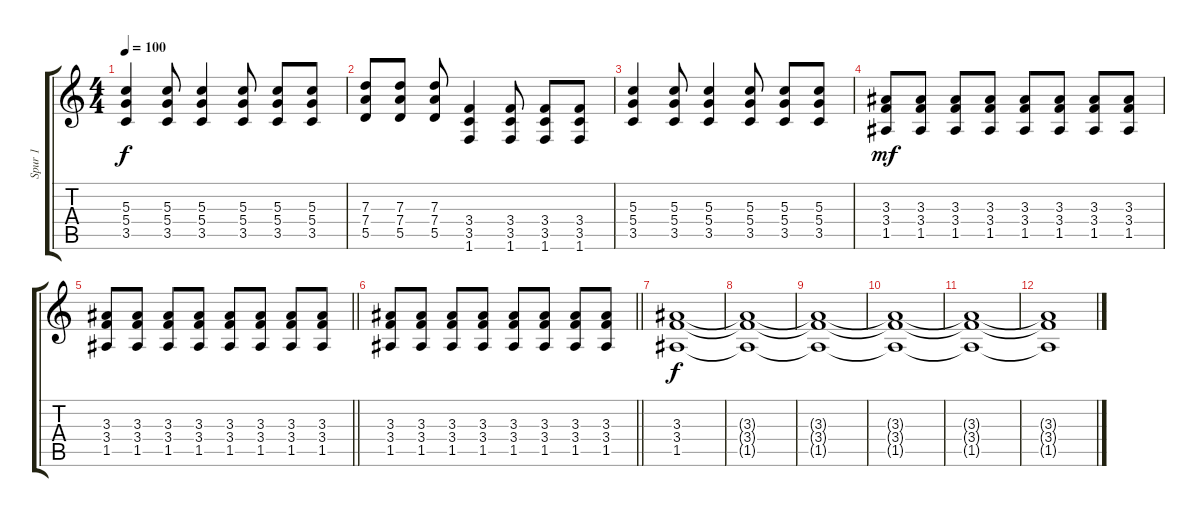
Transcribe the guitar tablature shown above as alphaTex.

\track ("Spur 1" "Spur 1") {instrument electricguitarjazz}
\staff {score tabs}
\tuning (E4 B3 G3 D3 A2 E2) {hide}
\ts (4 4)
\tempo 100
\clef g2
\ks c
(5.3 5.4 3.5).4{dy f} (5.3 5.4 3.5).8 (5.3 5.4 3.5).4 (5.3 5.4 3.5).8 (5.3 5.4 3.5).8 (5.3 5.4 3.5).8 |
(7.3 7.4 5.5).8{instrument distortionguitar} (7.3 7.4 5.5).8 (7.3 7.4 5.5).8 (3.4 3.5 1.6).4 (3.4 3.5 1.6).8 (3.4 3.5 1.6).8 (3.4 3.5 1.6).8 |
(5.3 5.4 3.5).4 (5.3 5.4 3.5).8 (5.3 5.4 3.5).4 (5.3 5.4 3.5).8 (5.3 5.4 3.5).8 (5.3 5.4 3.5).8 |
(3.3 3.4 1.5).8{dy mf} (3.3 3.4 1.5).8 (3.3 3.4 1.5).8 (3.3 3.4 1.5).8 (3.3 3.4 1.5).8 (3.3 3.4 1.5).8 (3.3 3.4 1.5).8 (3.3 3.4 1.5).8 |
\barLineRight lightlight
(3.3 3.4 1.5).8 (3.3 3.4 1.5).8 (3.3 3.4 1.5).8 (3.3 3.4 1.5).8 (3.3 3.4 1.5).8 (3.3 3.4 1.5).8 (3.3 3.4 1.5).8 (3.3 3.4 1.5).8 |
\barLineRight lightlight
(3.3 3.4 1.5).8 (3.3 3.4 1.5).8 (3.3 3.4 1.5).8 (3.3 3.4 1.5).8 (3.3 3.4 1.5).8 (3.3 3.4 1.5).8 (3.3 3.4 1.5).8 (3.3 3.4 1.5).8 |
(3.3 3.4 1.5).1{dy f volume 0} |
(3.3{t} 3.4{t} 1.5{t}).1 |
(3.3{t} 3.4{t} 1.5{t}).1 |
(3.3{t} 3.4{t} 1.5{t}).1 |
(3.3{t} 3.4{t} 1.5{t}).1 |
(3.3{t} 3.4{t} 1.5{t}).1
